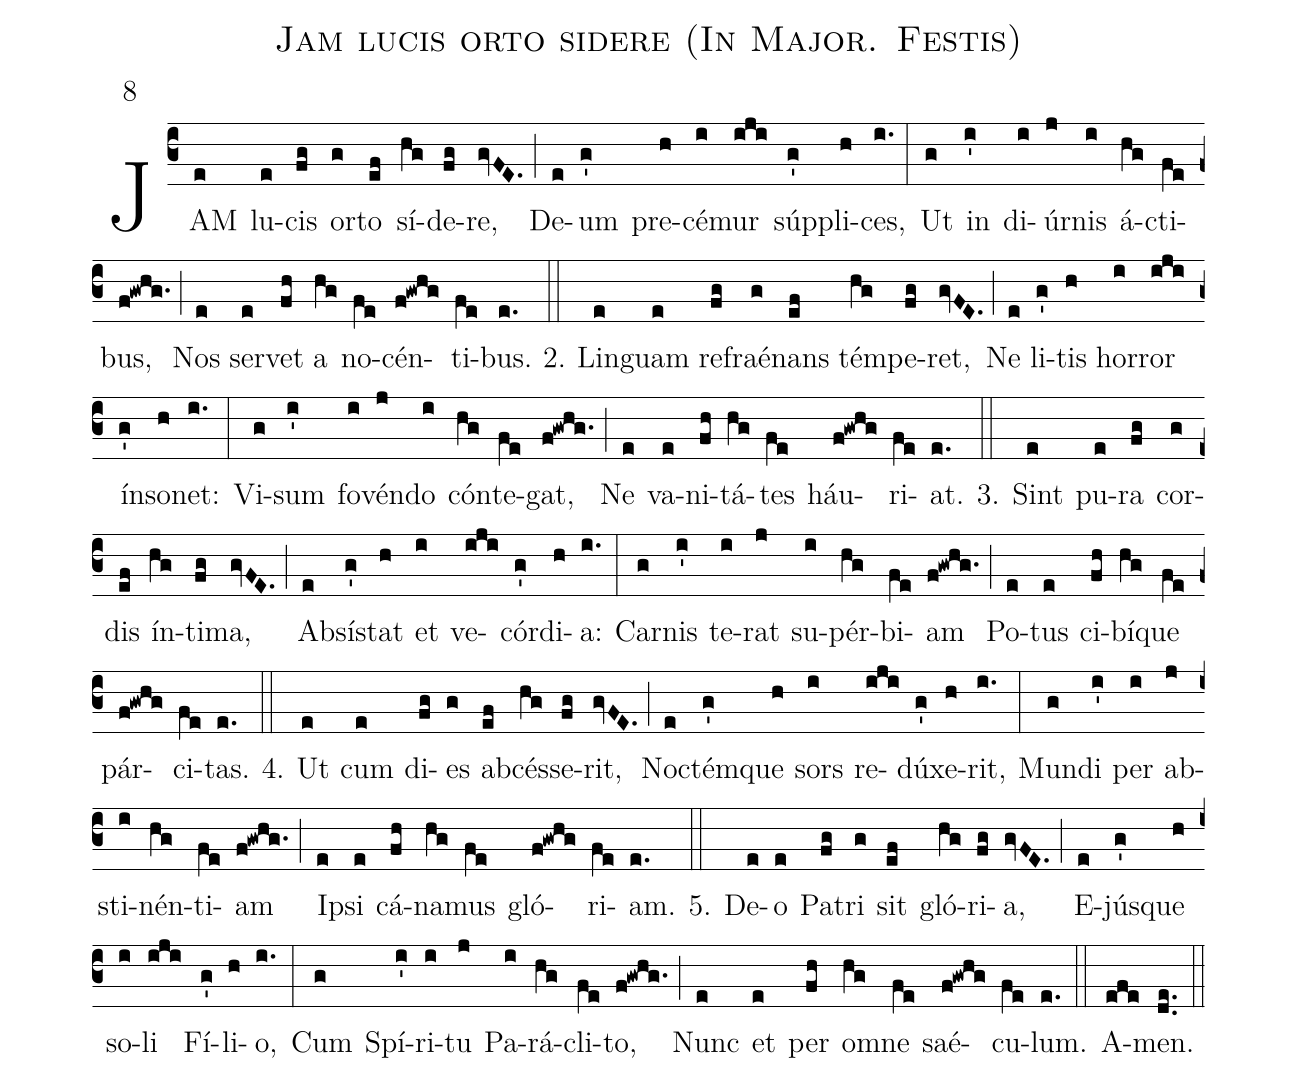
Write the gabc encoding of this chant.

name:Jam lucis orto sidere (In Major. Festis);
mode:8;
annotation:8;
office-part:Hymni;
%%
(c3) JAM(e) lu(e)cis(fg) or(g)to(ef) sí(hg)de(fg)re,(gvFE.) (;) De(e)um(g') pre(h)cé(i)mur(iji) súp(g')pli(h)ces,(i.) (:) Ut(g) in(i') di(i)úr(j)nis(i) á(hg)cti(fe)bus,(f!gwhg.) (;) Nos(e) ser(e)vet(fh) a(hg) no(fe)cén(f!gwhg)ti(fe)bus.(e.) 2.(::) Lin(e)guam(e) re(fg)fraé(g)nans(ef) tém(hg)pe(fg)ret,(gvFE.) (;) Ne(e) li(g')tis(h) hor(i)ror(iji) ín(g')so(h)net:(i.) (:) Vi(g)sum(i') fo(i)vén(j)do(i) cón(hg)te(fe)gat,(f!gwhg.) (;) Ne(e) va(e)ni(fh)tá(hg)tes(fe) háu(f!gwhg)ri(fe)at.(e.) 3.(::) Sint(e) pu(e)ra(fg) cor(g)dis(ef) ín(hg)ti(fg)ma,(gvFE.) (;) Ab(e)sí(g')stat(h) et(i) ve(iji)cór(g')di(h)a:(i.) (:) Car(g)nis(i') te(i)rat(j) su(i)pér(hg)bi(fe)am(f!gwhg.) (;) Po(e)tus(e) ci(fh)bí(hg)que(fe) pár(f!gwhg)ci(fe)tas.(e.) 4.(::) Ut(e) cum(e) di(fg)es(g) ab(ef)cés(hg)se(fg)rit,(gvFE.) (;) No(e)ctém(g')que(h) sors(i) re(iji)dú(g')xe(h)rit,(i.) (:) Mun(g)di(i') per(i) ab(j)sti(i)nén(hg)ti(fe)am(f!gwhg.) (;) I(e)psi(e) cá(fh)na(hg)mus(fe) gló(f!gwhg)ri(fe)am.(e.) 5.(::) De(e)o(e) Pa(fg)tri(g) sit(ef) gló(hg)ri(fg)a,(gvFE.) (;) E(e)jú(g')sque(h) so(i)li(iji) Fí(g')li(h)o,(i.) (:) Cum(g) Spí(i')ri(i)tu(j) Pa(i)rá(hg)cli(fe)to,(f!gwhg.) (;) Nunc(e) et(e) per(fh) o(hg)mne(fe) saé(f!gwhg)cu(fe)lum.(e.) (::) A(efe)men.(de..) (::)
